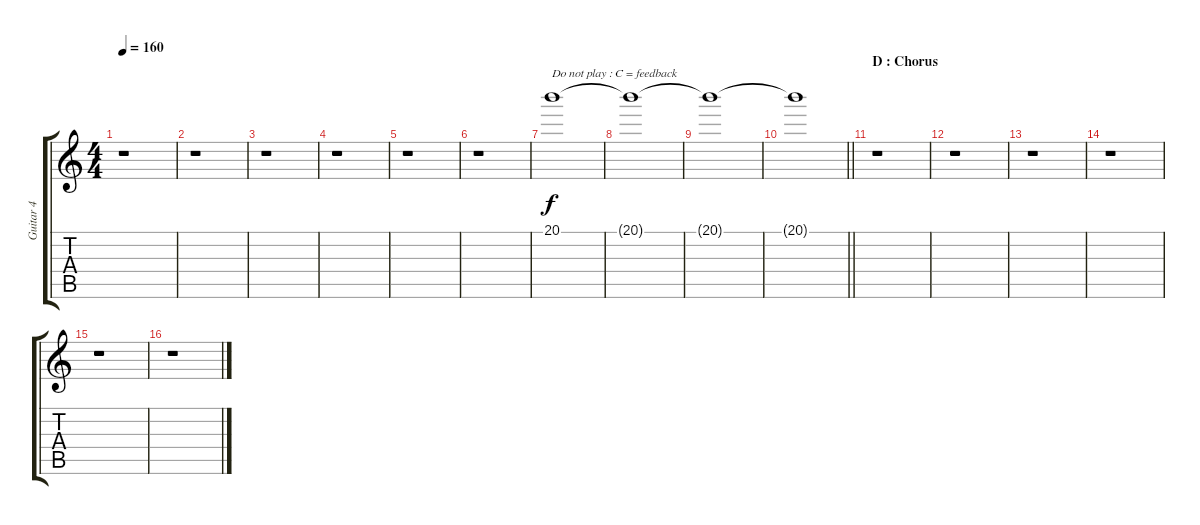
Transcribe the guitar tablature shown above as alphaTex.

\track ("Guitar 4" "Guitar 4") {instrument overdrivenguitar}
\staff {score tabs}
\tuning (Eb4 Bb3 Gb3 Db3 Ab2 Eb2) {hide}
\ts (4 4)
\tempo 160
\clef g2
\ks c
r.1{dy f} |
r.1 |
r.1 |
r.1 |
r.1 |
r.1 |
20.1.1{txt "Do not play : C = feedback" volume 6} |
20.1{t}.1 |
20.1{t}.1 |
\barLineRight lightlight
20.1{t}.1 |
\section ("" "D : Chorus")
r.1 |
r.1 |
r.1 |
r.1 |
r.1 |
r.1
